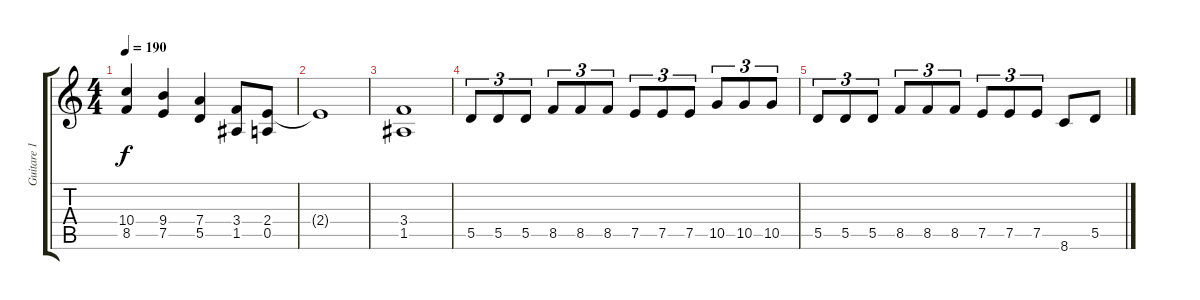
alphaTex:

\track ("Guitare 1" "Guitare 1") {instrument distortionguitar}
\staff {score tabs}
\tuning (E4 B3 G3 D3 A2 E2) {hide}
\ts (4 4)
\tempo 190
\clef g2
\ks c
(10.4 8.5).4{dy f} (9.4 7.5).4 (7.4 5.5).4 (3.4 1.5).8 (2.4 0.5).8 |
2.4{t}.1 |
(3.4 1.5).1 |
5.5.8{tu (3 2)} 5.5.8{tu (3 2)} 5.5.8{tu (3 2)} 8.5.8{tu (3 2)} 8.5.8{tu (3 2)} 8.5.8{tu (3 2)} 7.5.8{tu (3 2)} 7.5.8{tu (3 2)} 7.5.8{tu (3 2)} 10.5.8{tu (3 2)} 10.5.8{tu (3 2)} 10.5.8{tu (3 2)} |
5.5.8{tu (3 2)} 5.5.8{tu (3 2)} 5.5.8{tu (3 2)} 8.5.8{tu (3 2)} 8.5.8{tu (3 2)} 8.5.8{tu (3 2)} 7.5.8{tu (3 2)} 7.5.8{tu (3 2)} 7.5.8{tu (3 2)} 8.6.8 5.5.8
